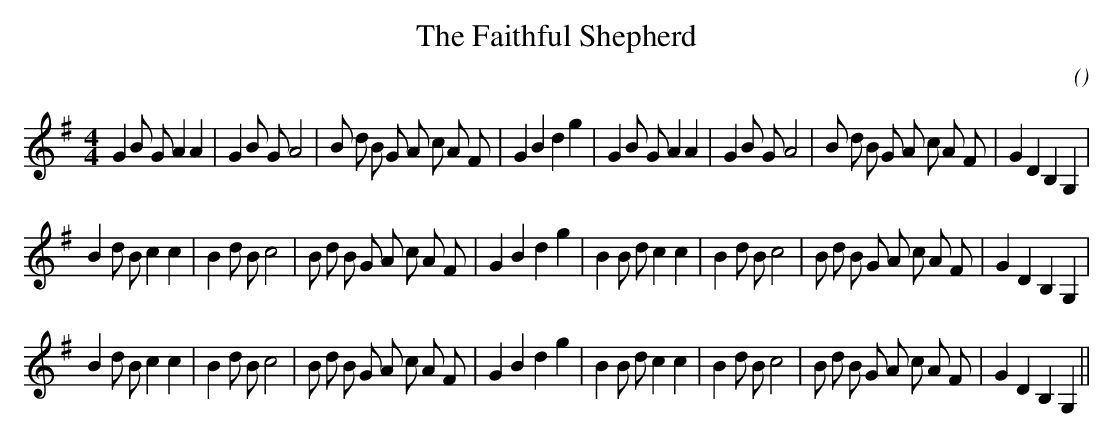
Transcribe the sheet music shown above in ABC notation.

X:1
T: The Faithful Shepherd
C:
O:
M:4/4
K:G
K:G
M:4/4
L:1/16
G4 B2 G2 A4 A4 |G4 B2 G2 A8 |B2 d2 B2 G2 A2 c2 A2 F2 |G4 B4 d4 g4 |G4 B2 G2 A4 A4 |G4 B2 G2 A8 |B2 d2 B2 G2 A2 c2 A2 F2 |G4 D4 B,4 G,4 |
B4 d2 B2 c4 c4 |B4 d2 B2 c8 |B2 d2 B2 G2 A2 c2 A2 F2 |G4 B4 d4 g4 |B4 B2 d2 c4 c4 |B4 d2 B2 c8 |B2 d2 B2 G2 A2 c2 A2 F2 |G4 D4 B,4 G,4 |
B4 d2 B2 c4 c4 |B4 d2 B2 c8 |B2 d2 B2 G2 A2 c2 A2 F2 |G4 B4 d4 g4 |B4 B2 d2 c4 c4 |B4 d2 B2 c8 |B2 d2 B2 G2 A2 c2 A2 F2 |G4 D4 B,4 G,4 ||
